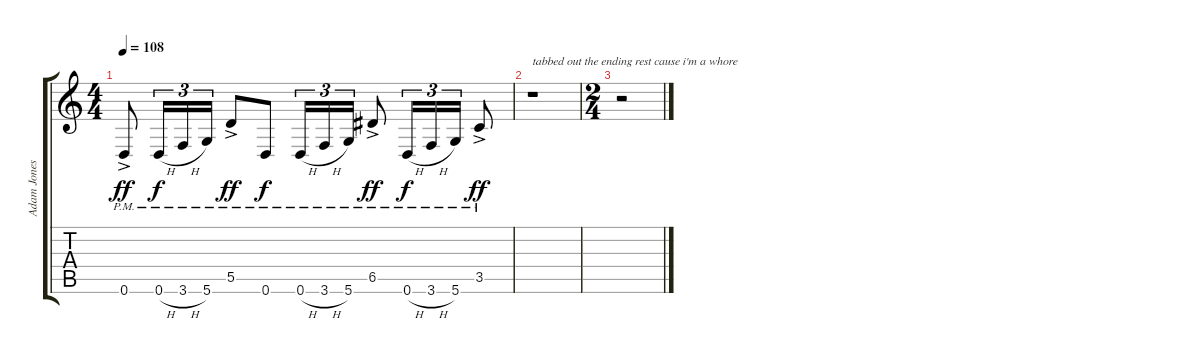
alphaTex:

\track ("Adam Jones" "Adam Jones") {instrument overdrivenguitar}
\staff {score tabs}
\tuning (E4 B3 G3 D3 A2 D2) {hide}
\ts (4 4)
\tempo 108
\clef g2
\ks c
0.6{ac pm}.8{dy ff} 0.6{h pm}.16{tu (3 2) dy f} 3.6{h pm}.16{tu (3 2)} 5.6{pm}.16{tu (3 2)} 5.5{ac pm}.8{dy ff} 0.6{pm}.8{dy f} 0.6{h pm}.16{tu (3 2)} 3.6{h pm}.16{tu (3 2)} 5.6{pm}.16{tu (3 2)} 6.5{ac pm}.8{dy ff} 0.6{h pm}.16{tu (3 2) dy f} 3.6{h pm}.16{tu (3 2)} 5.6{pm}.16{tu (3 2)} 3.5{ac pm}.8{dy ff} |
r.1{txt "tabbed out the ending rest cause i'm a whore"} |
\ts (2 4)
r.2
